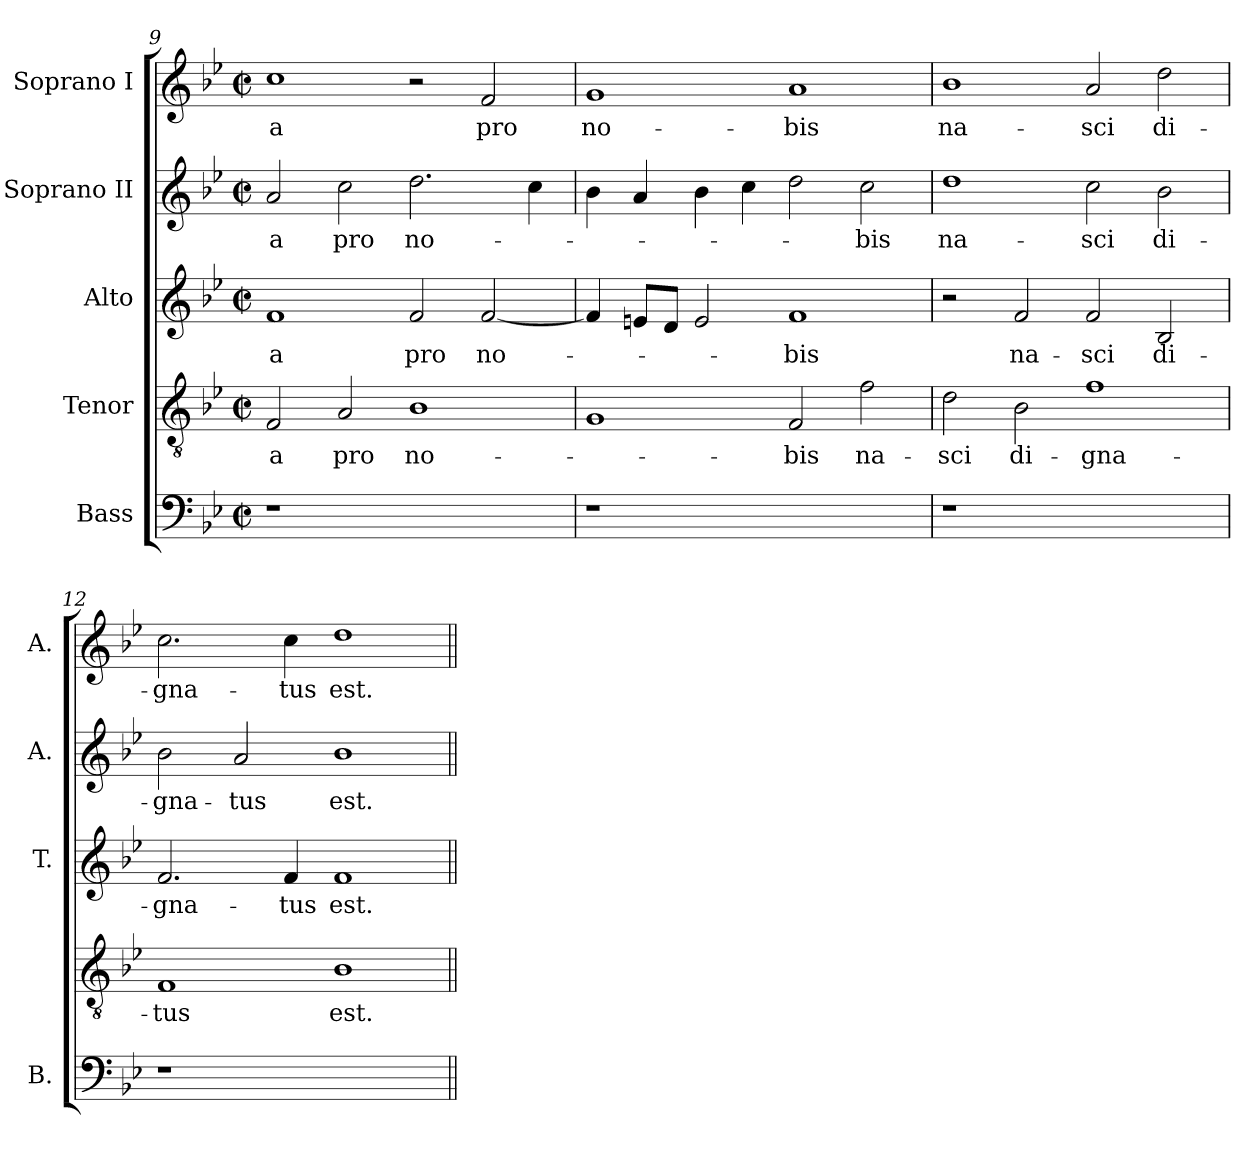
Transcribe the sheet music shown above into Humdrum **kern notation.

**kern	**kern	**text	**kern	**text	**kern	**text	**kern	**text
*part5	*part4	*part4	*part3	*part3	*part2	*part2	*part1	*part1
*staff5	*staff4	*staff4	*staff3	*staff3	*staff2	*staff2	*staff1	*staff1
*I"Bass	*I"Tenor	*	*I"Alto	*	*I"Soprano II	*	*I"Soprano I	*
*I'B.	*	*	*I'T.	*	*I'A.	*	*I'A.	*
!!LO:PB:g=z
*clefF4	*clefGv2	*	*clefG2	*	*clefG2	*	*clefG2	*
*	*ITrd7c12	*	*ITrd7c12	*	*	*	*	*
*k[b-e-]	*k[b-e-]	*	*k[b-e-]	*	*k[b-e-]	*	*k[b-e-]	*
*B-:	*B-:	*	*B-:	*	*B-:	*	*B-:	*
*M2/2	*M2/2	*	*M2/2	*	*M2/2	*	*M2/2	*
*met(c|)	*met(c|)	*	*met(c|)	*	*met(c|)	*	*met(c|)	*
=9	=9	=9	=9	=9	=9	=9	=9	=9
!LO:N:vis=1	!	!	!	!	!	!	!	!
!	!	!LO:LY:b:color=#000000	!	!	!	!	!	!
!	!	!	!	!LO:LY:b:color=#000000	!	!	!	!
!	!	!	!	!	!	!LO:LY:b:color=#000000	!	!
!	!	!	!	!	!	!	!	!LO:LY:b:color=#000000
1r	2FFi/	-a	1Fi	-a	2ai/	-a	1cci	-a
!	!	!LO:LY:b:color=#000000	!	!	!	!	!	!
!	!	!	!	!	!	!LO:LY:b:color=#000000	!	!
.	2AAi/	pro	.	.	2cci\	pro	.	.
!	!	!LO:LY:b:color=#000000	!	!	!	!	!	!
!	!	!	!	!LO:LY:b:color=#000000	!	!	!	!
!	!	!	!	!	!	!LO:LY:b:color=#000000	!	!
1ryy	1BB-i	no-	2Fi/	pro	2.ddi\	no-	2r	.
!	!	!	!	!LO:LY:b:color=#000000	!	!	!	!
!	!	!	!	!	!	!	!	!LO:LY:b:color=#000000
.	.	.	[<2Fi/	no-	.	.	2fi/	pro
.	.	.	.	.	4cci\	.	.	.
=10	=10	=10	=10	=10	=10	=10	=10	=10
!LO:N:vis=1	!	!	!	!	!	!	!	!
!	!	!	!	!	!	!	!	!LO:LY:b:color=#000000
1r	1GGi	.	4Fi/]	.	4b-i\	.	1gi	no-
.	.	.	8Eni/L	.	4ai/	.	.	.
.	.	.	8Di/J	.	.	.	.	.
.	.	.	2Ei/	.	4b-i\	.	.	.
.	.	.	.	.	4cci\	.	.	.
!	!	!LO:LY:b:color=#000000	!	!	!	!	!	!
!	!	!	!	!LO:LY:b:color=#000000	!	!	!	!
!	!	!	!	!	!	!	!	!LO:LY:b:color=#000000
1ryy	2FFi/	-bis	1Fi	-bis	2ddi\	.	1ai	-bis
!	!	!LO:LY:b:color=#000000	!	!	!	!	!	!
!	!	!	!	!	!	!LO:LY:b:color=#000000	!	!
.	2Fi\	na-	.	.	2cci\	-bis	.	.
=11	=11	=11	=11	=11	=11	=11	=11	=11
!LO:N:vis=1	!	!	!	!	!	!	!	!
!	!	!LO:LY:b:color=#000000	!	!	!	!	!	!
!	!	!	!	!	!	!LO:LY:b:color=#000000	!	!
!	!	!	!	!	!	!	!	!LO:LY:b:color=#000000
1r	2Di\	-sci	2r	.	1ddi	na-	1b-i	na-
!	!	!LO:LY:b:color=#000000	!	!	!	!	!	!
!	!	!	!	!LO:LY:b:color=#000000	!	!	!	!
.	2BB-i\	di-	2Fi/	na-	.	.	.	.
!	!	!LO:LY:b:color=#000000	!	!	!	!	!	!
!	!	!	!	!LO:LY:b:color=#000000	!	!	!	!
!	!	!	!	!	!	!LO:LY:b:color=#000000	!	!
!	!	!	!	!	!	!	!	!LO:LY:b:color=#000000
1ryy	1Fi	-gna-	2Fi/	-sci	2cci\	-sci	2ai/	-sci
!	!	!	!	!LO:LY:b:color=#000000	!	!	!	!
!	!	!	!	!	!	!LO:LY:b:color=#000000	!	!
!	!	!	!	!	!	!	!	!LO:LY:b:color=#000000
.	.	.	2BB-i/	di-	2b-i\	di-	2ddi\	di-
=12	=12	=12	=12	=12	=12	=12	=12	=12
!LO:N:vis=1	!	!	!	!	!	!	!	!
!	!	!LO:LY:b:color=#000000	!	!	!	!	!	!
!	!	!	!	!LO:LY:b:color=#000000	!	!	!	!
!	!	!	!	!	!	!LO:LY:b:color=#000000	!	!
!	!	!	!	!	!	!	!	!LO:LY:b:color=#000000
1r	1FFi	-tus	2.Fi/	-gna-	2b-i\	-gna-	2.cci\	-gna-
!	!	!	!	!	!	!LO:LY:b:color=#000000	!	!
.	.	.	.	.	2ai/	-tus	.	.
!	!	!	!	!LO:LY:b:color=#000000	!	!	!	!
!	!	!	!	!	!	!	!	!LO:LY:b:color=#000000
.	.	.	4Fi/	-tus	.	.	4cci\	-tus
!	!	!LO:LY:b:color=#000000	!	!	!	!	!	!
!	!	!	!	!LO:LY:b:color=#000000	!	!	!	!
!	!	!	!	!	!	!LO:LY:b:color=#000000	!	!
!	!	!	!	!	!	!	!	!LO:LY:b:color=#000000
1ryy	1BB-i	est.	1Fi	est.	1b-i	est.	1ddi	est.
=||	=||	=||	=||	=||	=||	=||	=||	=||
*-	*-	*-	*-	*-	*-	*-	*-	*-
